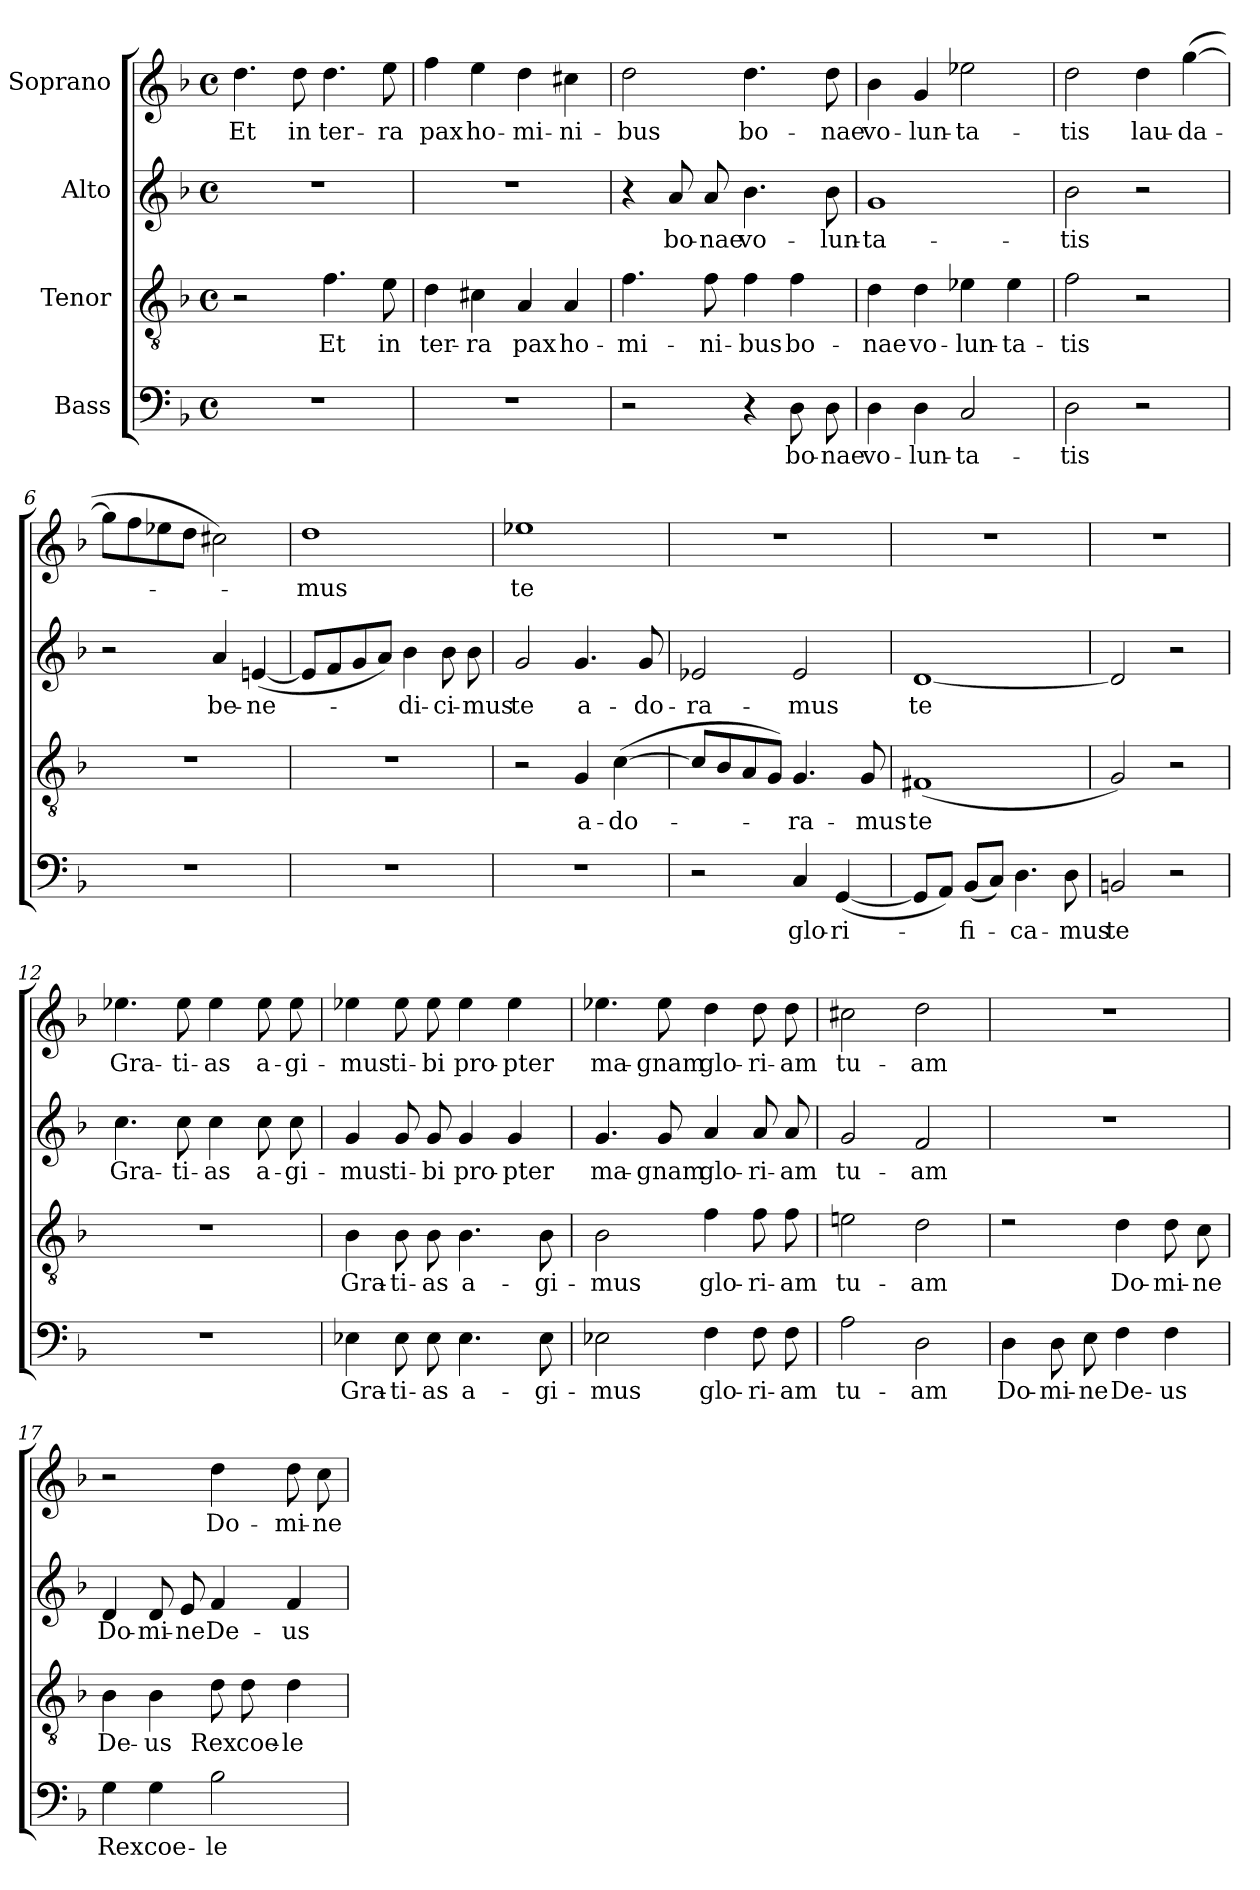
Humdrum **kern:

**kern	**text	**kern	**text	**kern	**text	**kern	**text
*part4	*part4	*part3	*part3	*part2	*part2	*part1	*part1
*staff4	*staff4	*staff3	*staff3	*staff2	*staff2	*staff1	*staff1
*I"Bass	*	*I"Tenor	*	*I"Alto	*	*I"Soprano	*
*clefF4	*	*clefGv2	*	*clefG2	*	*clefG2	*
*k[b-]	*	*k[b-]	*	*k[b-]	*	*k[b-]	*
*F:	*	*F:	*	*F:	*	*F:	*
*M4/4	*	*M4/4	*	*M4/4	*	*M4/4	*
*met(c)	*	*met(c)	*	*met(c)	*	*met(c)	*
*MM96	*	*MM96	*	*MM96	*	*MM96	*
=1	=1	=1	=1	=1	=1	=1	=1
1r	.	2r	.	1r	.	4.dd\	Et
.	.	.	.	.	.	8dd\	in
.	.	4.f\	Et	.	.	4.dd\	ter-
.	.	8e\	in	.	.	8ee\	-ra
=2	=2	=2	=2	=2	=2	=2	=2
1r	.	4d\	ter-	1r	.	4ff\	pax
.	.	4c#X\	-ra	.	.	4ee\	ho-
.	.	4A/	pax	.	.	4dd\	-mi-
.	.	4A/	ho-	.	.	4cc#X\	-ni-
=3	=3	=3	=3	=3	=3	=3	=3
2r	.	4.f\	-mi-	4r	.	2dd\	-bus
.	.	.	.	8a/	bo-	.	.
.	.	8f\	-ni-	8a/	-nae	.	.
4r	.	4f\	-bus	4.b-\	vo-	4.dd\	bo-
8D\	bo-	4f\	bo-	.	.	.	.
8D\	-nae	.	.	8b-\	-lun-	8dd\	-nae
=4	=4	=4	=4	=4	=4	=4	=4
4D\	vo-	4d\	-nae	1g	-ta-	4b-\	vo-
4D\	-lun-	4d\	vo-	.	.	4g/	-lun-
2C/	-ta-	4e-X\	-lun-	.	.	2ee-X\	-ta-
.	.	4e-\	-ta-	.	.	.	.
=5	=5	=5	=5	=5	=5	=5	=5
2D\	-tis	2f\	-tis	2b-\	-tis	2dd\	-tis
2r	.	2r	.	2r	.	4dd\	lau-
.	.	.	.	.	.	([4gg\	-da-
!!LO:LB:g=z
=6	=6	=6	=6	=6	=6	=6	=6
1r	.	1r	.	2r	.	8gg\L]	.
.	.	.	.	.	.	8ff\	.
.	.	.	.	.	.	8ee-X\	.
.	.	.	.	.	.	8dd\J	.
.	.	.	.	4a/	be-	2cc#X\)	.
.	.	.	.	([4en/	-ne-	.	.
=7	=7	=7	=7	=7	=7	=7	=7
1r	.	1r	.	8e/L]	.	1dd	-mus
.	.	.	.	8f/	.	.	.
.	.	.	.	8g/	.	.	.
.	.	.	.	8a/J)	.	.	.
.	.	.	.	4b-\	-di-	.	.
.	.	.	.	8b-\	-ci-	.	.
.	.	.	.	8b-\	-mus	.	.
=8	=8	=8	=8	=8	=8	=8	=8
1r	.	2r	.	2g/	te	1ee-X	te
.	.	4G/	a-	4.g/	a-	.	.
.	.	([4c\	-do-	.	.	.	.
.	.	.	.	8g/	-do-	.	.
=9	=9	=9	=9	=9	=9	=9	=9
2r	.	8c/L]	.	2e-X/	-ra-	1r	.
.	.	8B-/	.	.	.	.	.
.	.	8A/	.	.	.	.	.
.	.	8G/J)	.	.	.	.	.
4C/	glo-	4.G/	-ra-	2e-/	-mus	.	.
([4GG/	-ri-	.	.	.	.	.	.
.	.	8G/	-mus	.	.	.	.
=10	=10	=10	=10	=10	=10	=10	=10
8GG/L]	.	(1F#X	te	[1d	te	1r	.
8AA/J)	.	.	.	.	.	.	.
(8BB-/L	-fi-	.	.	.	.	.	.
8C/J)	.	.	.	.	.	.	.
4.D\	-ca-	.	.	.	.	.	.
8D\	-mus	.	.	.	.	.	.
!!LO:PB:g=z
=11	=11	=11	=11	=11	=11	=11	=11
2BBn/	te	2G/)	.	2d/]	.	1r	.
2r	.	2r	.	2r	.	.	.
=12	=12	=12	=12	=12	=12	=12	=12
1r	.	1r	.	4.cc\	Gra-	4.ee-X\	Gra-
.	.	.	.	8cc\	-ti-	8ee-\	-ti-
.	.	.	.	4cc\	-as	4ee-\	-as
.	.	.	.	8cc\	a-	8ee-\	a-
.	.	.	.	8cc\	-gi-	8ee-\	-gi-
=13	=13	=13	=13	=13	=13	=13	=13
4E-X\	Gra-	4B-\	Gra-	4g/	-mus	4ee-X\	-mus
8E-\	-ti-	8B-\	-ti-	8g/	ti-	8ee-\	ti-
8E-\	-as	8B-\	-as	8g/	-bi	8ee-\	-bi
4.E-\	a-	4.B-\	a-	4g/	pro-	4ee-\	pro-
.	.	.	.	4g/	-pter	4ee-\	-pter
8E-\	-gi-	8B-\	-gi-	.	.	.	.
=14	=14	=14	=14	=14	=14	=14	=14
2E-X\	-mus	2B-\	-mus	4.g/	ma-	4.ee-X\	ma-
.	.	.	.	8g/	-gnam	8ee-\	-gnam
4F\	glo-	4f\	glo-	4a/	glo-	4dd\	glo-
8F\	-ri-	8f\	-ri-	8a/	-ri-	8dd\	-ri-
8F\	-am	8f\	-am	8a/	-am	8dd\	-am
=15	=15	=15	=15	=15	=15	=15	=15
2A\	tu-	2en\	tu-	2g/	tu-	2cc#X\	tu-
2D\	-am	2d\	-am	2f/	-am	2dd\	-am
!!LO:LB:g=z
=16	=16	=16	=16	=16	=16	=16	=16
4D\	Do-	2rd	.	1r	.	1r	.
8D\	-mi-	.	.	.	.	.	.
8E\	-ne	.	.	.	.	.	.
4F\	De-	4d\	Do-	.	.	.	.
4F\	-us	8d\	-mi-	.	.	.	.
.	.	8c\	-ne	.	.	.	.
=17	=17	=17	=17	=17	=17	=17	=17
4G\	Rex	4B-\	De-	4d/	Do-	2r	.
4G\	coe-	4B-\	-us	8d/	-mi-	.	.
.	.	.	.	8e/	-ne	.	.
2B-\	-le-	8d\	Rex	4f/	De-	4dd\	Do-
.	.	8d\	coe-	.	.	.	.
.	.	4d\	-le-	4f/	-us	8dd\	-mi-
.	.	.	.	.	.	8cc\	-ne
=	=	=	=	=	=	=	=
*-	*-	*-	*-	*-	*-	*-	*-
